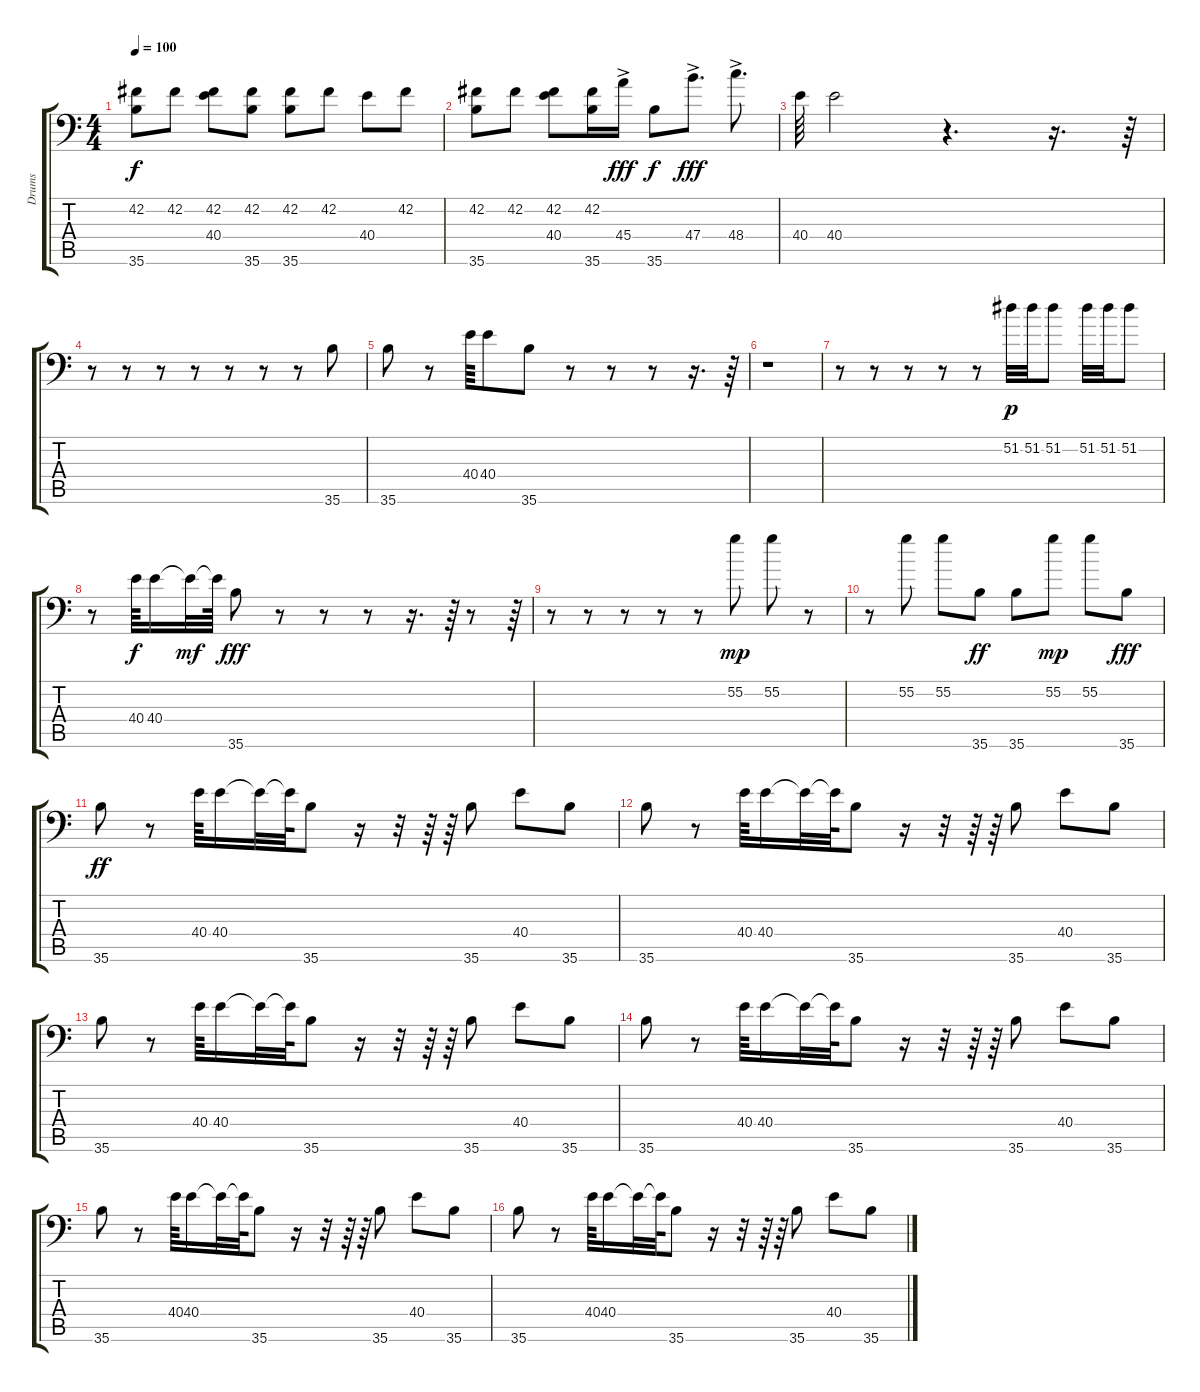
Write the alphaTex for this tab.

\track ("Drums" "Drums") {instrument acousticgrandpiano}
\staff {score tabs}
\tuning (C-1 C-1 C-1 C-1 C-1 C-1) {hide}
\ts (4 4)
\tempo 100
\clef f4
\ks c
(42.2 35.6).8{dy f} 42.2.8 (42.2 40.4).8 (42.2 35.6).8 (42.2 35.6).8 42.2.8 40.4.8 42.2.8 |
(42.2 35.6).8 42.2.8 (42.2 40.4).8 (42.2 35.6).16 45.4{ac}.16{dy fff} 35.6.8{dy f} 47.4{ac}.8{d dy fff} 48.4{ac}.8{d} |
40.4.64 40.4.2 r.4{d} r.16{d} r.64 |
r.8 r.8 r.8 r.8 r.8 r.8 r.8 35.6.8 |
35.6.8 r.8 40.4.64 40.4.8 35.6.8 r.8 r.8 r.8 r.16{d} r.64 |
r.1 |
r.8 r.8 r.8 r.8 r.8 51.2.32{dy p} 51.2.32 51.2.8 51.2.32 51.2.32 51.2.8 |
r.8 40.4.64{dy f} 40.4.16 40.4{t}.32{dy mf} 40.4{t}.64 35.6.8{dy fff} r.8 r.8 r.8 r.16{d} r.64 r.8 r.64 |
r.8 r.8 r.8 r.8 r.8 55.2.8{dy mp} 55.2.8 r.8 |
r.8 55.2.8 55.2.8 35.6.8{dy ff} 35.6.8 55.2.8{dy mp} 55.2.8 35.6.8{dy fff} |
35.6.8{dy ff} r.8 40.4.64 40.4.16 40.4{t}.32 40.4{t}.64 35.6.8 r.16 r.32 r.64 r.64 35.6.8 40.4.8 35.6.8 |
35.6.8 r.8 40.4.64 40.4.16 40.4{t}.32 40.4{t}.64 35.6.8 r.16 r.32 r.64 r.64 35.6.8 40.4.8 35.6.8 |
35.6.8 r.8 40.4.64 40.4.16 40.4{t}.32 40.4{t}.64 35.6.8 r.16 r.32 r.64 r.64 35.6.8 40.4.8 35.6.8 |
35.6.8 r.8 40.4.64 40.4.16 40.4{t}.32 40.4{t}.64 35.6.8 r.16 r.32 r.64 r.64 35.6.8 40.4.8 35.6.8 |
35.6.8 r.8 40.4.64 40.4.16 40.4{t}.32 40.4{t}.64 35.6.8 r.16 r.32 r.64 r.64 35.6.8 40.4.8 35.6.8 |
35.6.8 r.8 40.4.64 40.4.16 40.4{t}.32 40.4{t}.64 35.6.8 r.16 r.32 r.64 r.64 35.6.8 40.4.8 35.6.8
